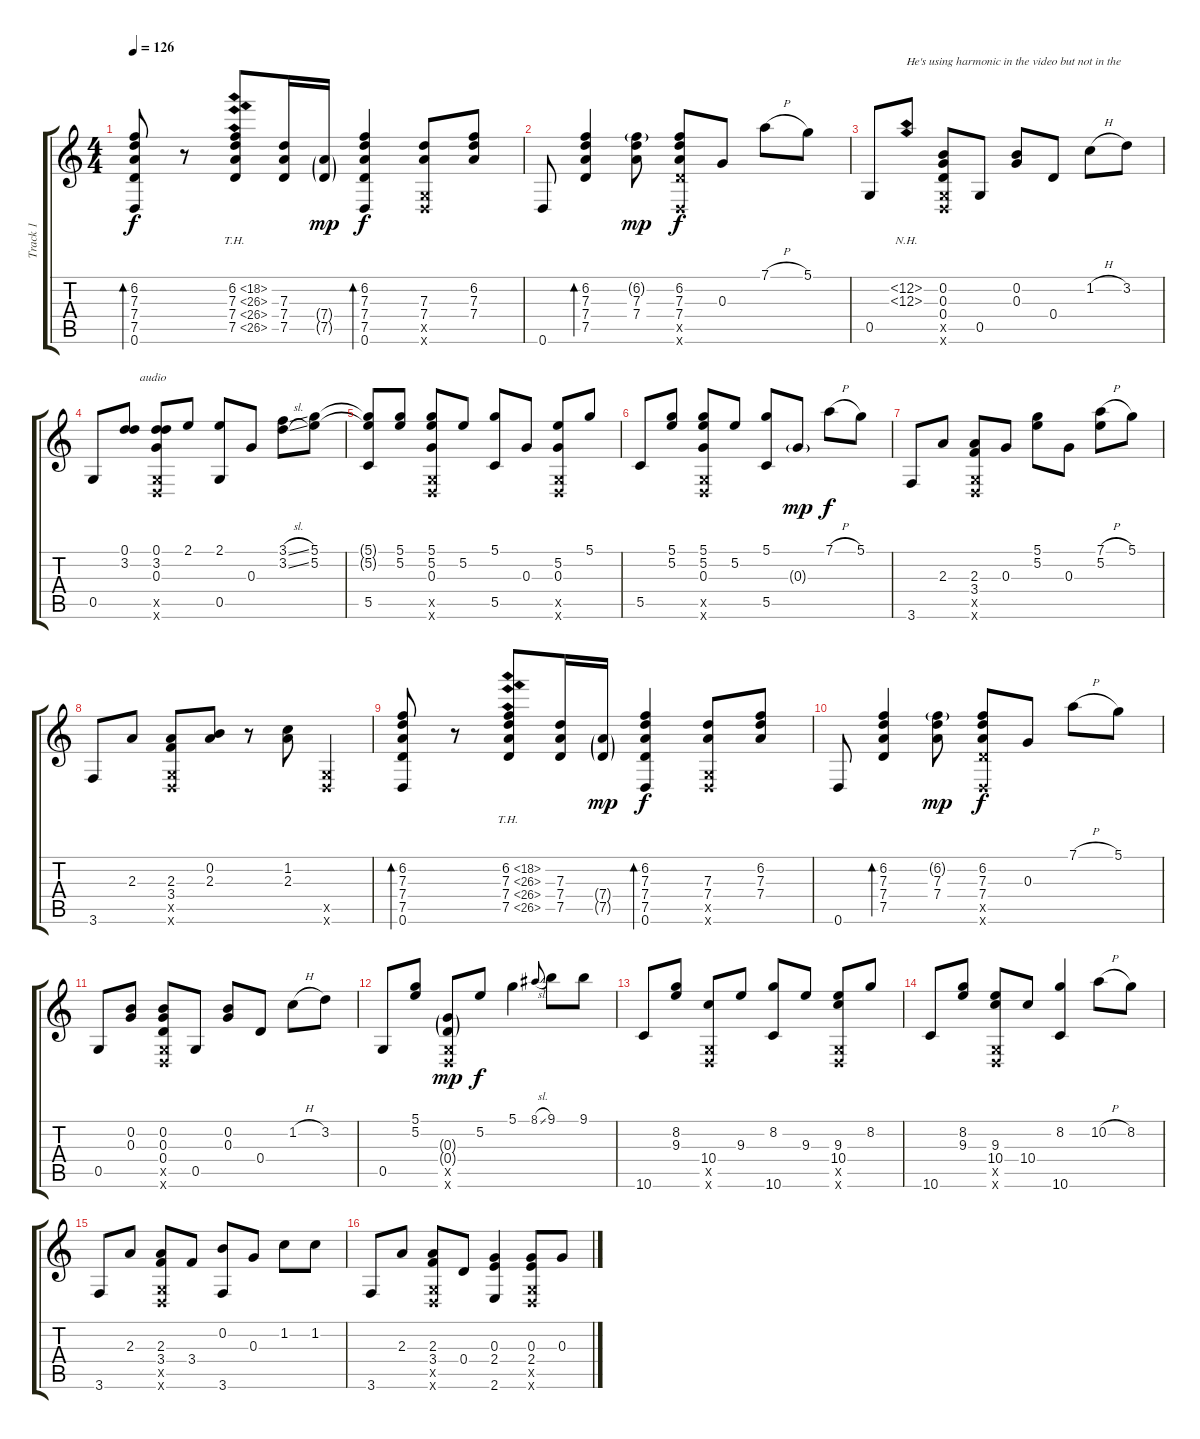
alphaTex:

\track ("Track 1" "Track 1") {instrument acousticguitarsteel}
\staff {score tabs}
\tuning (D4 B3 G3 D3 G2 D2) {hide}
\ts (4 4)
\tempo 126
\clef g2
\ks c
(6.2 7.3 7.4 7.5 0.6).8{bd 120 dy f} r.8 (6.2{th 12} 7.3{th 19} 7.4{th 19} 7.5{th 19}).8 (7.3 7.4 7.5).16 (7.4{g} 7.5{g}).16{dy mp} (6.2 7.3 7.4 7.5 0.6).4{bd 60 dy f} (7.3 7.4 0.5{x} 0.6{x}).8 (6.2 7.3 7.4).8 |
0.6.8 (6.2 7.3 7.4 7.5).4{bd 480} (6.2{g} 7.3 7.4).8{dy mp} (6.2 7.3 7.4 7.5{x} 0.6{x}).8{dy f} 0.3.8 7.1{h}.8 5.1.8 |
0.5.8 (12.2{nh} 12.3{nh}).8{txt "He's using harmonic in the video but not in the"} (0.2 0.3 0.4 0.5{x} 0.6{x}).8 0.5.8 (0.2 0.3).8 0.4.8 1.2{h}.8 3.2.8 |
0.5.8 (0.1 3.2).8{txt "     audio"} (0.1 3.2 0.3 0.5{x} 0.6{x}).8 2.1.8 (2.1 0.5).8 0.3.8 (3.1{sl} 3.2{sl}).8 (5.1 5.2).8 |
(5.1{t} 5.2{t} 5.5).8 (5.1 5.2).8 (5.1 5.2 0.3 0.5{x} 0.6{x}).8 5.2.8 (5.1 5.5).8 0.3.8 (5.2 0.3 0.5{x} 0.6{x}).8 5.1.8 |
5.5.8 (5.1 5.2).8 (5.1 5.2 0.3 0.5{x} 0.6{x}).8 5.2.8 (5.1 5.5).8 0.3{g}.8{dy mp} 7.1{h}.8{dy f} 5.1.8 |
3.6.8 2.3.8 (2.3 3.4 0.5{x} 0.6{x}).8 0.3.8 (5.1 5.2).8 0.3.8 (7.1{h} 5.2).8 5.1.8 |
3.6.8 2.3.8 (2.3 3.4 0.5{x} 0.6{x}).8 (0.2 2.3).8 r.8 (1.2 2.3).8 (0.5{x} 0.6{x}).4 |
(6.2 7.3 7.4 7.5 0.6).8{bd 120} r.8 (6.2{th 12} 7.3{th 19} 7.4{th 19} 7.5{th 19}).8 (7.3 7.4 7.5).16 (7.4{g} 7.5{g}).16{dy mp} (6.2 7.3 7.4 7.5 0.6).4{bd 60 dy f} (7.3 7.4 0.5{x} 0.6{x}).8 (6.2 7.3 7.4).8 |
0.6.8 (6.2 7.3 7.4 7.5).4{bd 480} (6.2{g} 7.3 7.4).8{dy mp} (6.2 7.3 7.4 7.5{x} 0.6{x}).8{dy f} 0.3.8 7.1{h}.8 5.1.8 |
0.5.8 (0.2 0.3).8 (0.2 0.3 0.4 0.5{x} 0.6{x}).8 0.5.8 (0.2 0.3).8 0.4.8 1.2{h}.8 3.2.8 |
0.5.8 (5.1 5.2).8 (0.3{g} 0.4{g} 0.5{x} 0.6{x}).8{dy mp} 5.2.8{dy f} 5.1.4 8.1{sl}.8{gr onbeat} 9.1.8 9.1.8 |
10.6.8 (8.2 9.3).8 (10.4 0.5{x} 0.6{x}).8 9.3.8 (8.2 10.6).8 9.3.8 (9.3 10.4 0.5{x} 0.6{x}).8 8.2.8 |
10.6.8 (8.2 9.3).8 (9.3 10.4 0.5{x} 0.6{x}).8 10.4.8 (8.2 10.6).4 10.2{h}.8 8.2.8 |
3.6.8 2.3.8 (2.3 3.4 0.5{x} 0.6{x}).8 3.4.8 (0.2 3.6).8 0.3.8 1.2.8 1.2.8 |
3.6.8 2.3.8 (2.3 3.4 0.5{x} 0.6{x}).8 0.4.8 (0.3 2.4 2.6).4 (0.3 2.4 0.5{x} 0.6{x}).8 0.3.8
